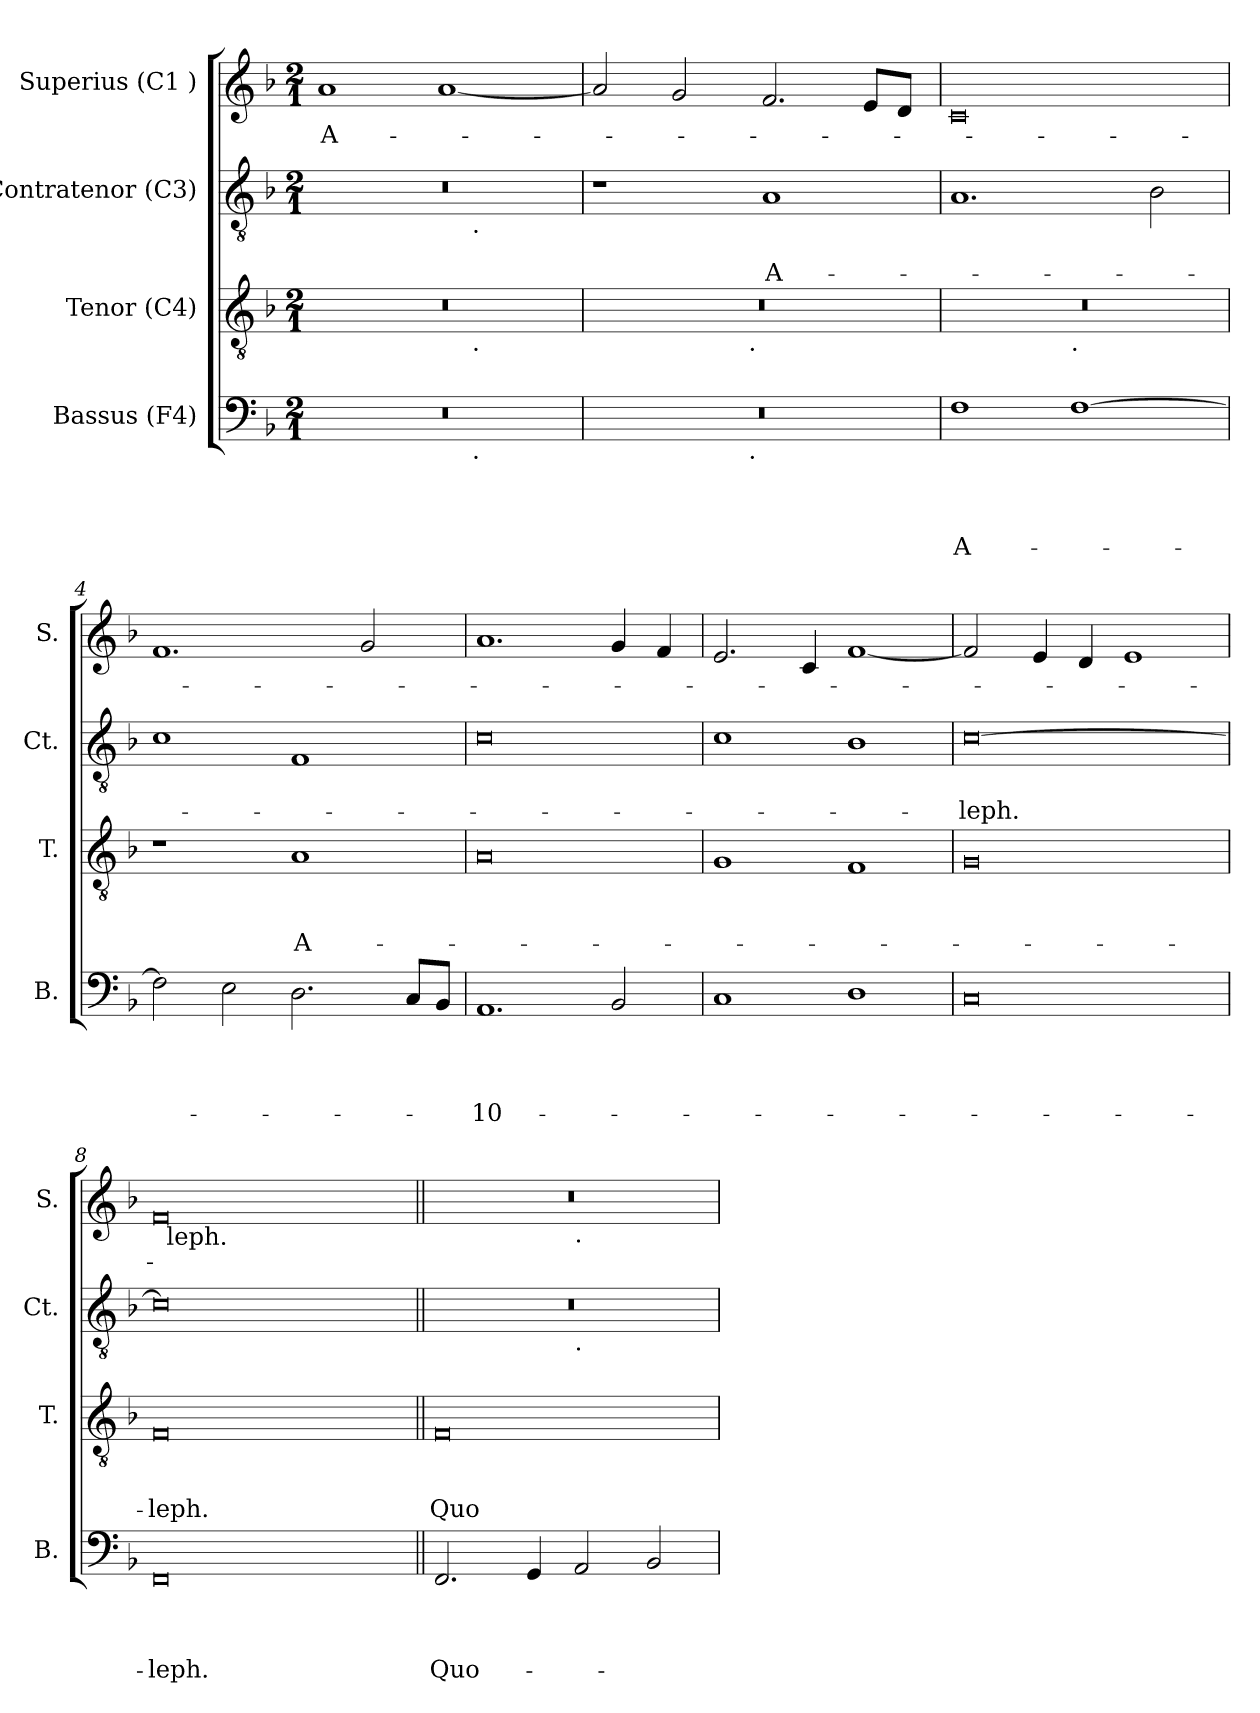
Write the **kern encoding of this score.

**kern	**text	**text	**text	**text	**kern	**text	**text	**text	**kern	**text	**text	**kern	**text
*part4	*part4	*part4	*part4	*part4	*part3	*part3	*part3	*part3	*part2	*part2	*part2	*part1	*part1
*staff4	*staff4	*staff4	*staff4	*staff4	*staff3	*staff3	*staff3	*staff3	*staff2	*staff2	*staff2	*staff1	*staff1
*I"Bassus (F4)	*	*	*	*	*I"Tenor (C4)	*	*	*	*I"Contratenor (C3)	*	*	*I"Superius (C1 )	*
*I'B.	*	*	*	*	*I'T.	*	*	*	*I'Ct.	*	*	*I'S.	*
*clefF4	*	*	*	*	*clefGv2	*	*	*	*clefGv2	*	*	*clefG2	*
*k[b-]	*	*	*	*	*k[b-]	*	*	*	*k[b-]	*	*	*k[b-]	*
*F:	*	*	*	*	*F:	*	*	*	*F:	*	*	*F:	*
*M2/1	*	*	*	*	*M2/1	*	*	*	*M2/1	*	*	*M2/1	*
=1	=1	=1	=1	=1	=1	=1	=1	=1	=1	=1	=1	=1	=1
!	!	!	!	!	!	!	!	!	!	!	!	!	!LO:LY:b
*^	*	*	*	*	*^	*	*	*	*^	*	*	*	*
0r	1ryy	.	.	.	.	0r	1ryy	.	.	.	0r	1ryy	.	.	1a	A-
.	8ryy	.	.	.	.	.	8ryy	.	.	.	.	8ryy	.	.	[<1a	.
!	!	!	!	!	!	!	!	!	!	!	!	!LO:TX:b:t=.	!	!	!	!
!	!	!	!	!	!	!	!LO:TX:b:t=.	!	!	!	!	!	!	!	!	!
!	!LO:TX:b:t=.	!	!	!	!	!	!	!	!	!	!	!	!	!	!	!
.	2..ryy	.	.	.	.	.	2..ryy	.	.	.	.	2..ryy	.	.	.	.
*	*	*	*	*	*	*	*	*	*	*	*v	*v	*	*	*	*
=2	=2	=2	=2	=2	=2	=2	=2	=2	=2	=2	=2	=2	=2	=2	=2
0r	2ryy	.	.	.	.	0r	2ryy	.	.	.	1r	.	.	2a/]	.
.	4...ryy	.	.	.	.	.	4...ryy	.	.	.	.	.	.	2g/	.
!	!	!	!	!	!	!	!LO:TX:b:t=.	!	!	!	!	!	!	!	!
!	!LO:TX:b:t=.	!	!	!	!	!	!	!	!	!	!	!	!	!	!
.	1ryy	.	.	.	.	.	1ryy	.	.	.	.	.	.	.	.
!	!	!	!	!	!	!	!	!	!	!	!	!	!LO:LY:b	!	!
.	.	.	.	.	.	.	.	.	.	.	1A	.	A-	2.f/	.
.	.	.	.	.	.	.	.	.	.	.	.	.	.	8e/L	.
.	.	.	.	.	.	.	.	.	.	.	.	.	.	8d/J	.
.	32ryy	.	.	.	.	.	32ryy	.	.	.	.	.	.	.	.
=3	=3	=3	=3	=3	=3	=3	=3	=3	=3	=3	=3	=3	=3	=3	=3
!	!	!	!	!	!LO:LY:b	!	!	!	!	!	!	!	!	!	!
*v	*v	*	*	*	*	*	*	*	*	*	*	*	*	*	*
1F	.	.	.	A-	0r	1ryy	.	.	.	1.A	.	.	0c	.
!	!	!	!	!	!	!LO:TX:b:t=.	!	!	!	!	!	!	!	!
[>1F	.	.	.	.	.	1ryy	.	.	.	.	.	.	.	.
.	.	.	.	.	.	.	.	.	.	2B-\	.	.	.	.
*	*	*	*	*	*v	*v	*	*	*	*	*	*	*	*
=4	=4	=4	=4	=4	=4	=4	=4	=4	=4	=4	=4	=4	=4
2F\]	.	.	.	.	1r	.	.	.	1c	.	.	1.f	.
2E\	.	.	.	.	.	.	.	.	.	.	.	.	.
!	!	!	!	!	!	!	!	!LO:LY:b	!	!	!	!	!
2.D\	.	.	.	.	1A	.	.	A-	1F	.	.	.	.
.	.	.	.	.	.	.	.	.	.	.	.	2g/	.
8C/L	.	.	.	.	.	.	.	.	.	.	.	.	.
8BB-/J	.	.	.	.	.	.	.	.	.	.	.	.	.
!!LO:LB:g=z
=5	=5	=5	=5	=5	=5	=5	=5	=5	=5	=5	=5	=5	=5
!	!	!	!	!LO:LY:b:rj	!	!	!	!	!	!	!	!	!
1.AA	.	.	.	-10-	0A	.	.	.	0c	.	.	1.a	.
2BB-/	.	.	.	.	.	.	.	.	.	.	.	4g/	.
.	.	.	.	.	.	.	.	.	.	.	.	4f/	.
=6	=6	=6	=6	=6	=6	=6	=6	=6	=6	=6	=6	=6	=6
1C	.	.	.	.	1G	.	.	.	1c	.	.	2.e/	.
.	.	.	.	.	.	.	.	.	.	.	.	4c/	.
1D	.	.	.	.	1F	.	.	.	1B-	.	.	[<1f	.
=7	=7	=7	=7	=7	=7	=7	=7	=7	=7	=7	=7	=7	=7
!	!	!	!	!	!	!	!	!	!	!	!LO:LY:b	!	!
0C	.	.	.	.	0G	.	.	.	[>0c	.	-leph.	2f/]	.
.	.	.	.	.	.	.	.	.	.	.	.	4e/	.
.	.	.	.	.	.	.	.	.	.	.	.	4d/	.
.	.	.	.	.	.	.	.	.	.	.	.	1e	.
=8	=8	=8	=8	=8	=8	=8	=8	=8	=8	=8	=8	=8	=8
!	!	!	!	!LO:LY:b	!	!	!	!LO:LY:b	!	!	!	!	!
*	*	*	*	*	*	*	*	*	*	*	*	*^	*
0FF	.	.	.	-leph.	0F	.	.	-leph.	0c]	.	.	0f	32ryy	.
!	!	!	!	!	!	!	!	!	!	!	!	!	!LO:TX:b:t=leph.	!
.	.	.	.	.	.	.	.	.	.	.	.	.	1ryy	.
.	.	.	.	.	.	.	.	.	.	.	.	.	2ryy	.
.	.	.	.	.	.	.	.	.	.	.	.	.	4...ryy	.
=9||	=9||	=9||	=9||	=9||	=9||	=9||	=9||	=9||	=9||	=9||	=9||	=9||	=9||	=9||
!	!	!	!	!LO:LY:b	!	!	!	!LO:LY:b	!	!	!	!	!	!
*	*	*	*	*	*	*	*	*	*^	*	*	*	*	*
2.FF/	.	.	.	Quo-	0F	.	.	Quo-	0r	1ryy	.	.	0r	1ryy	.
4GG/	.	.	.	.	.	.	.	.	.	.	.	.	.	.	.
!	!	!	!	!	!	!	!	!	!	!	!	!	!	!LO:TX:b:t=.	!
!	!	!	!	!	!	!	!	!	!	!LO:TX:b:t=.	!	!	!	!	!
2AA/	.	.	.	.	.	.	.	.	.	1ryy	.	.	.	1ryy	.
2BB-/	.	.	.	.	.	.	.	.	.	.	.	.	.	.	.
*	*	*	*	*	*	*	*	*	*v	*v	*	*	*	*	*
*	*	*	*	*	*	*	*	*	*	*	*	*v	*v	*
=	=	=	=	=	=	=	=	=	=	=	=	=	=
*-	*-	*-	*-	*-	*-	*-	*-	*-	*-	*-	*-	*-	*-
